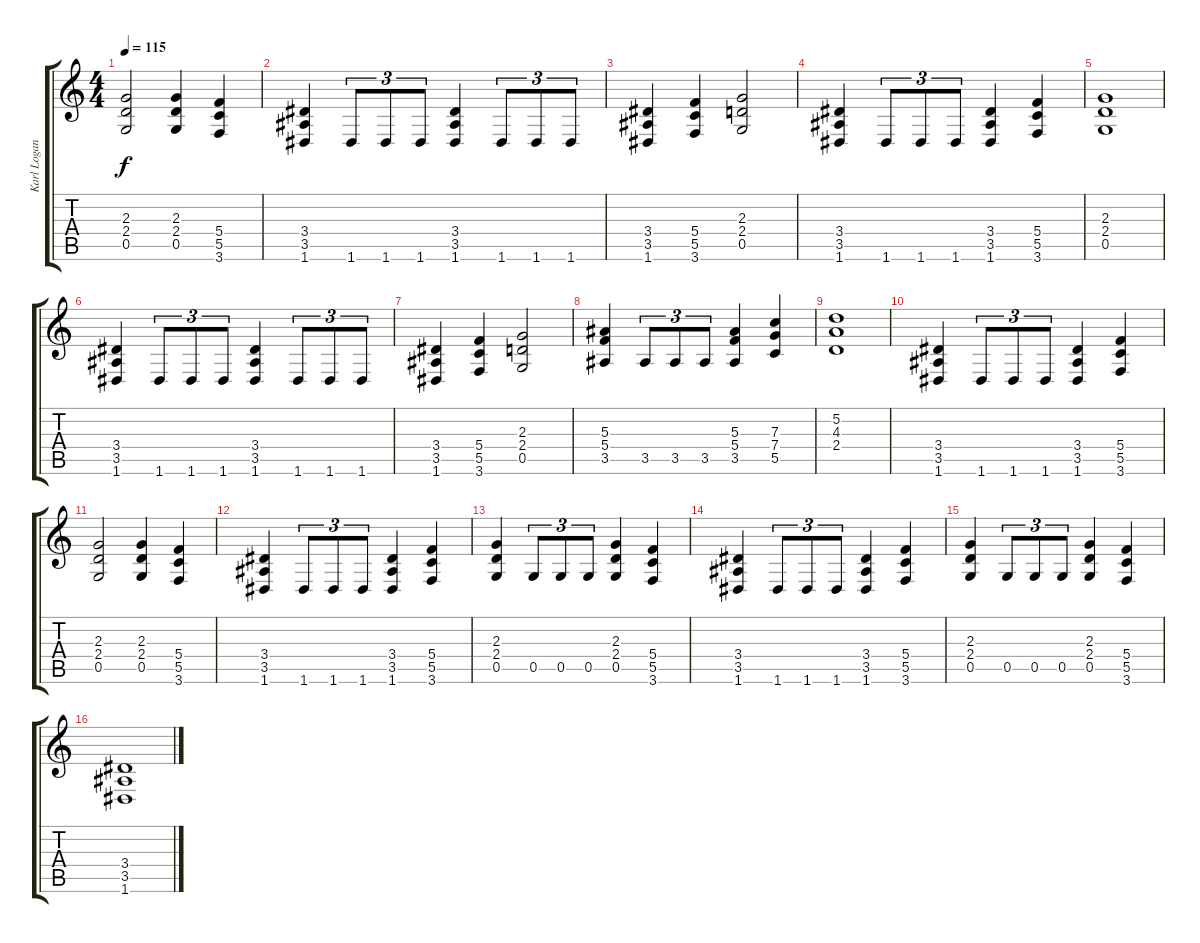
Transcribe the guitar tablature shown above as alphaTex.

\track ("Karl Logan(Rhytm Guitar)" "Karl Logan") {instrument distortionguitar}
\staff {score tabs}
\tuning (D4 A3 F3 C3 G2 D2) {hide}
\ts (4 4)
\tempo 115
\clef g2
\ks c
(2.3 2.4 0.5).2{dy f} (2.3 2.4 0.5).4 (5.4 5.5 3.6).4 |
(3.4 3.5 1.6).4 1.6.8{tu (3 2)} 1.6.8{tu (3 2)} 1.6.8{tu (3 2)} (3.4 3.5 1.6).4 1.6.8{tu (3 2)} 1.6.8{tu (3 2)} 1.6.8{tu (3 2)} |
(3.4 3.5 1.6).4 (5.4 5.5 3.6).4 (2.3 2.4 0.5).2 |
(3.4 3.5 1.6).4 1.6.8{tu (3 2)} 1.6.8{tu (3 2)} 1.6.8{tu (3 2)} (3.4 3.5 1.6).4 (5.4 5.5 3.6).4 |
(2.3 2.4 0.5).1 |
(3.4 3.5 1.6).4 1.6.8{tu (3 2)} 1.6.8{tu (3 2)} 1.6.8{tu (3 2)} (3.4 3.5 1.6).4 1.6.8{tu (3 2)} 1.6.8{tu (3 2)} 1.6.8{tu (3 2)} |
(3.4 3.5 1.6).4 (5.4 5.5 3.6).4 (2.3 2.4 0.5).2 |
(5.3 5.4 3.5).4 3.5.8{tu (3 2)} 3.5.8{tu (3 2)} 3.5.8{tu (3 2)} (5.3 5.4 3.5).4 (7.3 7.4 5.5).4 |
(5.2 4.3 2.4).1 |
(3.4 3.5 1.6).4 1.6.8{tu (3 2)} 1.6.8{tu (3 2)} 1.6.8{tu (3 2)} (3.4 3.5 1.6).4 (5.4 5.5 3.6).4 |
(2.3 2.4 0.5).2 (2.3 2.4 0.5).4 (5.4 5.5 3.6).4 |
(3.4 3.5 1.6).4 1.6.8{tu (3 2)} 1.6.8{tu (3 2)} 1.6.8{tu (3 2)} (3.4 3.5 1.6).4 (5.4 5.5 3.6).4 |
(2.3 2.4 0.5).4 0.5.8{tu (3 2)} 0.5.8{tu (3 2)} 0.5.8{tu (3 2)} (2.3 2.4 0.5).4 (5.4 5.5 3.6).4 |
(3.4 3.5 1.6).4 1.6.8{tu (3 2)} 1.6.8{tu (3 2)} 1.6.8{tu (3 2)} (3.4 3.5 1.6).4 (5.4 5.5 3.6).4 |
(2.3 2.4 0.5).4 0.5.8{tu (3 2)} 0.5.8{tu (3 2)} 0.5.8{tu (3 2)} (2.3 2.4 0.5).4 (5.4 5.5 3.6).4 |
(3.4 3.5 1.6).1
